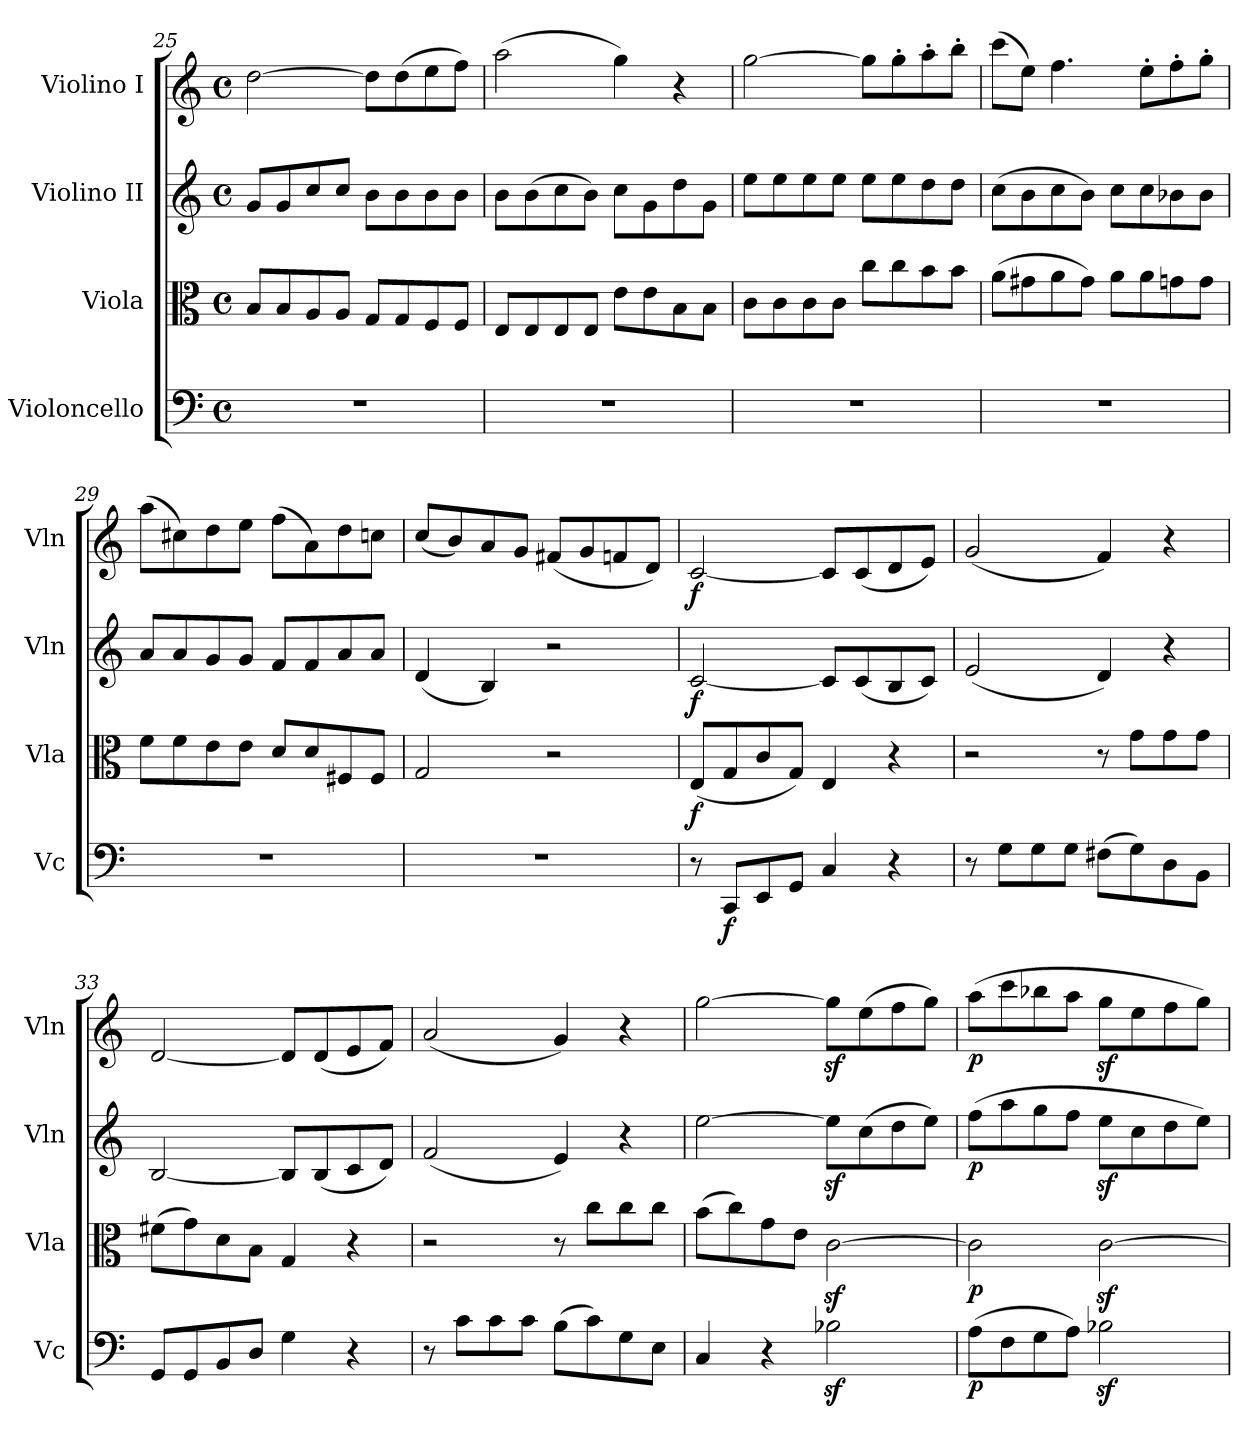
**kern	**dynam	**kern	**dynam	**kern	**dynam	**kern	**dynam
*part4	*part4	*part3	*part3	*part2	*part2	*part1	*part1
*staff4	*staff4	*staff3	*staff3	*staff2	*staff2	*staff1	*staff1
*I"Violoncello	*	*I"Viola	*	*I"Violino II	*	*I"Violino I	*
*I'Vc	*	*I'Vla	*	*I'Vln	*	*I'Vln	*
*clefF4	*	*clefC3	*	*clefG2	*	*clefG2	*
*k[]	*	*k[]	*	*k[]	*	*k[]	*
*C:	*	*C:	*	*C:	*	*C:	*
*M4/4	*	*M4/4	*	*M4/4	*	*M4/4	*
*met(c)	*	*met(c)	*	*met(c)	*	*met(c)	*
=25	=25	=25	=25	=25	=25	=25	=25
1r	.	8BL	.	8gL	.	[2dd	.
.	.	8B	.	8g	.	.	.
.	.	8A	.	8cc	.	.	.
.	.	8AJ	.	8ccJ	.	.	.
.	.	8GL	.	8bL	.	8ddL]	.
.	.	8G	.	8b	.	(8dd	.
.	.	8F	.	8b	.	8ee	.
.	.	8FJ	.	8bJ	.	8ffJ)	.
=26	=26	=26	=26	=26	=26	=26	=26
1r	.	8EL	.	8bL	.	(2aa	.
.	.	8E	.	(8b	.	.	.
.	.	8E	.	8cc	.	.	.
.	.	8EJ	.	8bJ)	.	.	.
.	.	8eL	.	8cc\L	.	4gg)	.
.	.	8e	.	8g\	.	.	.
.	.	8B	.	8dd\	.	4r	.
.	.	8BJ	.	8g\J	.	.	.
=27	=27	=27	=27	=27	=27	=27	=27
1r	.	8cL	.	8eeL	.	[2gg	.
.	.	8c	.	8ee	.	.	.
.	.	8c	.	8ee	.	.	.
.	.	8cJ	.	8eeJ	.	.	.
.	.	8ccL	.	8eeL	.	8ggL]	.
.	.	8cc	.	8ee	.	8gg'	.
.	.	8b	.	8dd	.	8aa'	.
.	.	8bJ	.	8ddJ	.	8bb'J	.
=28	=28	=28	=28	=28	=28	=28	=28
1r	.	(8aL	.	(8ccL	.	(8cccL	.
.	.	8g#X	.	8b	.	8eeJ)	.
.	.	8a	.	8cc	.	4.ff	.
.	.	8g#J)	.	8bJ)	.	.	.
.	.	8aL	.	8ccL	.	.	.
.	.	8a	.	8cc	.	8ee'L	.
.	.	8gn	.	8b-X	.	8ff'	.
.	.	8gJ	.	8b-J	.	8gg'J	.
!!LO:LB:g=z
=29	=29	=29	=29	=29	=29	=29	=29
1r	.	8fL	.	8aL	.	(8aaL	.
.	.	8f	.	8a	.	8cc#X)	.
.	.	8e	.	8g	.	8dd	.
.	.	8eJ	.	8gJ	.	8eeJ	.
.	.	8dL	.	8fL	.	(8ffL	.
.	.	8d	.	8f	.	8a)	.
.	.	8F#X	.	8a	.	8dd	.
.	.	8F#J	.	8aJ	.	8ccnJ	.
=30	=30	=30	=30	=30	=30	=30	=30
1r	.	2G	.	(4d	.	(8ccL	.
.	.	.	.	.	.	8b)	.
.	.	.	.	4B)	.	8a	.
.	.	.	.	.	.	8gJ	.
.	.	2r	.	2r	.	(8f#XL	.
.	.	.	.	.	.	8g	.
.	.	.	.	.	.	8fn	.
.	.	.	.	.	.	8dJ)	.
=31	=31	=31	=31	=31	=31	=31	=31
8r	.	(8EL	f	[2c	f	[2c	f
8CCL	f	8G	.	.	.	.	.
8EE	.	8c	.	.	.	.	.
8GGJ	.	8GJ)	.	.	.	.	.
4C	.	4E	.	8cL]	.	8cL]	.
.	.	.	.	(8c	.	(8c	.
4r	.	4r	.	8B	.	8d	.
.	.	.	.	8cJ)	.	8eJ)	.
=32	=32	=32	=32	=32	=32	=32	=32
8r	.	2r	.	(2e	.	(2g	.
8GL	.	.	.	.	.	.	.
8G	.	.	.	.	.	.	.
8GJ	.	.	.	.	.	.	.
(8F#XL	.	8r	.	4d)	.	4f)	.
8G)	.	8gL	.	.	.	.	.
8D	.	8g	.	4r	.	4r	.
8BBJ	.	8gJ	.	.	.	.	.
=33	=33	=33	=33	=33	=33	=33	=33
8GGL	.	(8f#XL	.	[2B	.	[2d	.
8GG	.	8g)	.	.	.	.	.
8BB	.	8d	.	.	.	.	.
8DJ	.	8BJ	.	.	.	.	.
4G	.	4G	.	8BL]	.	8dL]	.
.	.	.	.	(8B	.	(8d	.
4r	.	4r	.	8c	.	8e	.
.	.	.	.	8dJ)	.	8fJ)	.
=34	=34	=34	=34	=34	=34	=34	=34
8r	.	2r	.	(2f	.	(2a	.
8cL	.	.	.	.	.	.	.
8c	.	.	.	.	.	.	.
8cJ	.	.	.	.	.	.	.
(8BL	.	8r	.	4e)	.	4g)	.
8c)	.	8ccL	.	.	.	.	.
8G	.	8cc	.	4r	.	4r	.
8EJ	.	8ccJ	.	.	.	.	.
!!LO:LB:g=z
=35	=35	=35	=35	=35	=35	=35	=35
4C	.	(8bL	.	[2ee	.	[2gg	.
.	.	8cc)	.	.	.	.	.
4r	.	8g	.	.	.	.	.
.	.	8eJ	.	.	.	.	.
2B-Xz	.	[2cz	.	8eezL]	.	8ggzL]	.
.	.	.	.	(8cc	.	(8ee	.
.	.	.	.	8dd	.	8ff	.
.	.	.	.	8eeJ)	.	8ggJ)	.
=36	=36	=36	=36	=36	=36	=36	=36
(8AL	p	2c]	p	(8ffL	p	(8aaL	p
8F	.	.	.	8aa	.	8ccc	.
8G	.	.	.	8gg	.	8bb-X	.
8AJ)	.	.	.	8ffJ	.	8aaJ	.
2B-Xz	.	[2cz	.	8eezL	.	8ggzL	.
.	.	.	.	8cc	.	8ee	.
.	.	.	.	8dd	.	8ff	.
.	.	.	.	8eeJ)	.	8ggJ)	.
=	=	=	=	=	=	=	=
*-	*-	*-	*-	*-	*-	*-	*-
